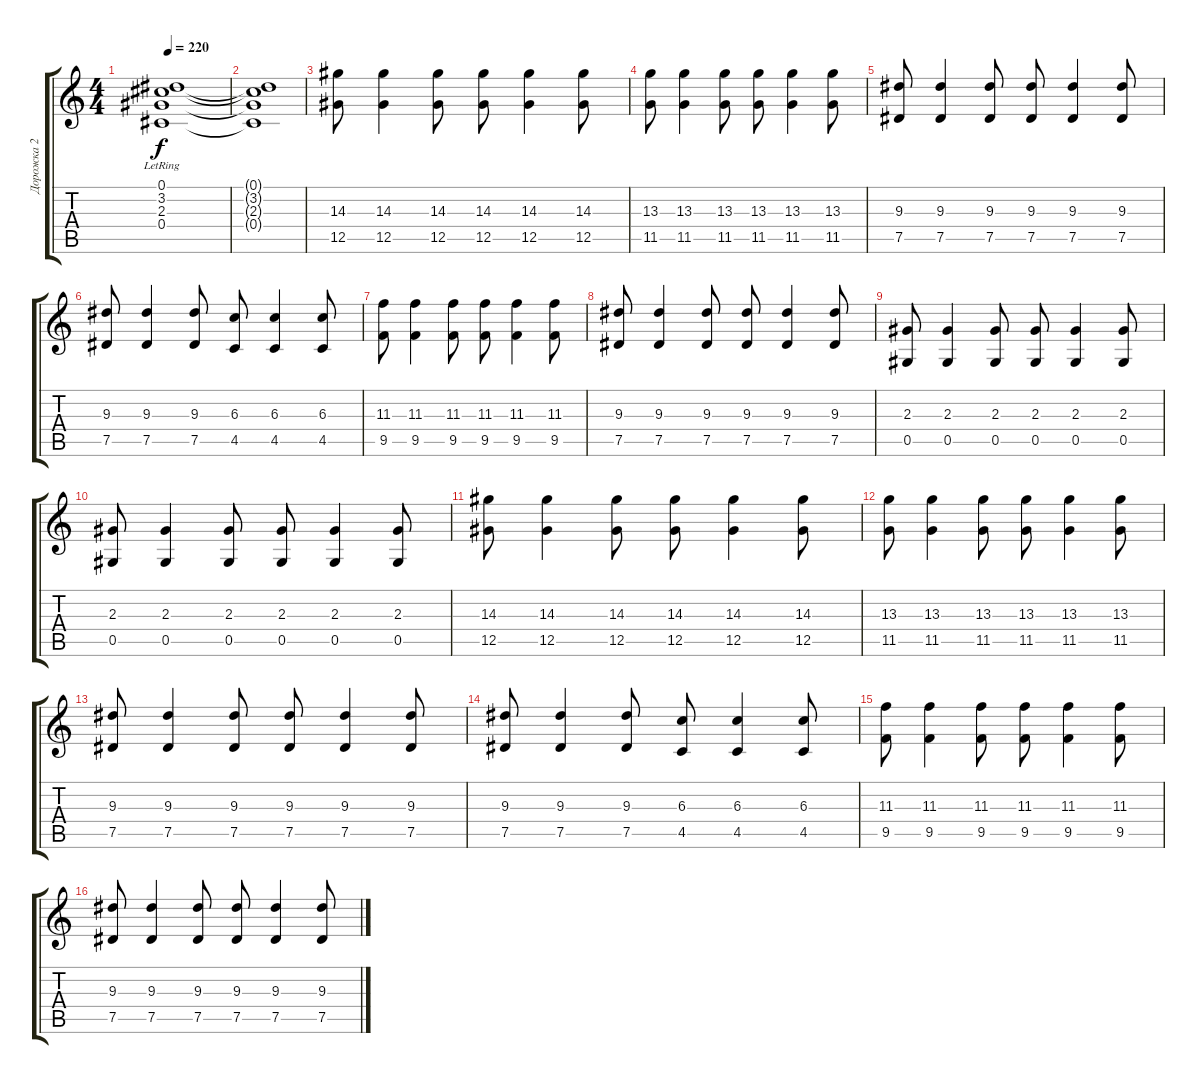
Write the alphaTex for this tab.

\track ("Дорожка 2" "Дорожка 2") {instrument overdrivenguitar}
\staff {score tabs}
\tuning (Eb4 Bb3 Gb3 Db3 Ab2 Db2) {hide}
\ts (4 4)
\tempo 220
\clef g2
\ks c
(0.1{lr} 3.2{lr} 2.3{lr} 0.4{lr}).1{dy f} |
(0.1{t} 3.2{t} 2.3{t} 0.4{t}).1 |
(14.3 12.5).8 (14.3 12.5).4 (14.3 12.5).8 (14.3 12.5).8 (14.3 12.5).4 (14.3 12.5).8 |
(13.3 11.5).8 (13.3 11.5).4 (13.3 11.5).8 (13.3 11.5).8 (13.3 11.5).4 (13.3 11.5).8 |
(9.3 7.5).8 (9.3 7.5).4 (9.3 7.5).8 (9.3 7.5).8 (9.3 7.5).4 (9.3 7.5).8 |
(9.3 7.5).8 (9.3 7.5).4 (9.3 7.5).8 (6.3 4.5).8 (6.3 4.5).4 (6.3 4.5).8 |
(11.3 9.5).8 (11.3 9.5).4 (11.3 9.5).8 (11.3 9.5).8 (11.3 9.5).4 (11.3 9.5).8 |
(9.3 7.5).8 (9.3 7.5).4 (9.3 7.5).8 (9.3 7.5).8 (9.3 7.5).4 (9.3 7.5).8 |
(2.3 0.5).8 (2.3 0.5).4 (2.3 0.5).8 (2.3 0.5).8 (2.3 0.5).4 (2.3 0.5).8 |
(2.3 0.5).8 (2.3 0.5).4 (2.3 0.5).8 (2.3 0.5).8 (2.3 0.5).4 (2.3 0.5).8 |
(14.3 12.5).8 (14.3 12.5).4 (14.3 12.5).8 (14.3 12.5).8 (14.3 12.5).4 (14.3 12.5).8 |
(13.3 11.5).8 (13.3 11.5).4 (13.3 11.5).8 (13.3 11.5).8 (13.3 11.5).4 (13.3 11.5).8 |
(9.3 7.5).8 (9.3 7.5).4 (9.3 7.5).8 (9.3 7.5).8 (9.3 7.5).4 (9.3 7.5).8 |
(9.3 7.5).8 (9.3 7.5).4 (9.3 7.5).8 (6.3 4.5).8 (6.3 4.5).4 (6.3 4.5).8 |
(11.3 9.5).8 (11.3 9.5).4 (11.3 9.5).8 (11.3 9.5).8 (11.3 9.5).4 (11.3 9.5).8 |
(9.3 7.5).8 (9.3 7.5).4 (9.3 7.5).8 (9.3 7.5).8 (9.3 7.5).4 (9.3 7.5).8
